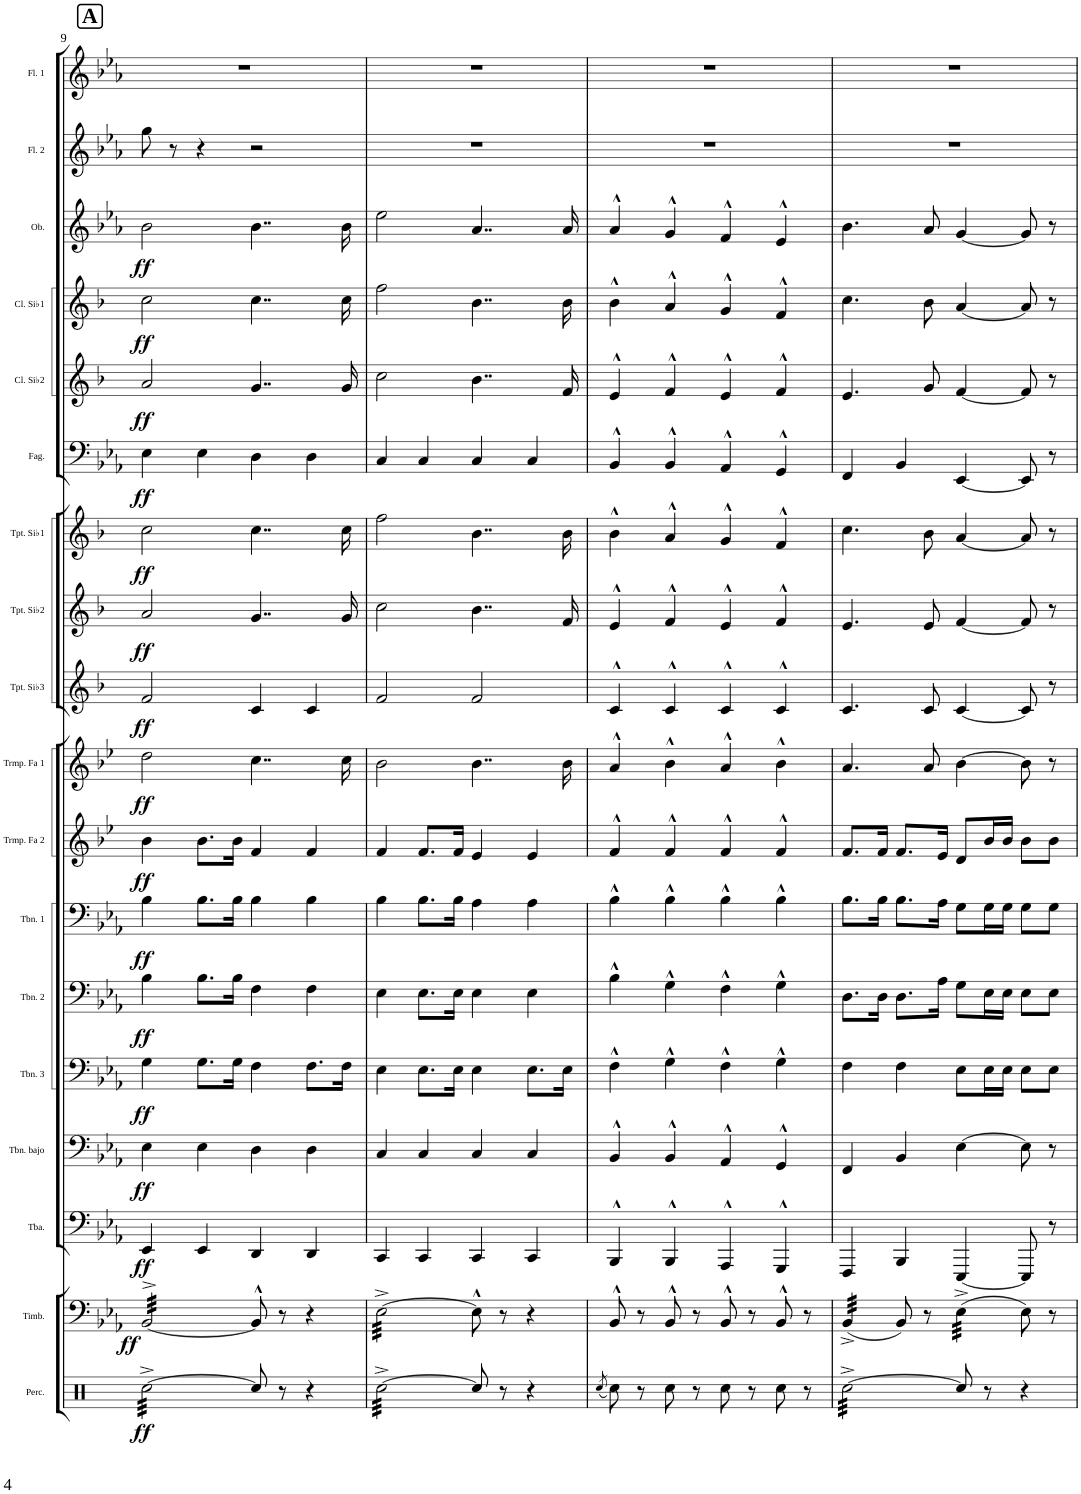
**kern	**dynam	**kern	**dynam	**kern	**dynam	**kern	**dynam	**kern	**dynam	**kern	**dynam	**kern	**dynam	**kern	**dynam	**kern	**dynam	**kern	**dynam	**kern	**dynam	**kern	**dynam	**kern	**dynam	**kern	**dynam	**kern	**dynam	**kern	**dynam	**kern	**kern
*part18	*part18	*part17	*part17	*part16	*part16	*part15	*part15	*part14	*part14	*part13	*part13	*part12	*part12	*part11	*part11	*part10	*part10	*part9	*part9	*part8	*part8	*part7	*part7	*part6	*part6	*part5	*part5	*part4	*part4	*part3	*part3	*part2	*part1
*staff18	*staff18	*staff17	*staff17	*staff16	*staff16	*staff15	*staff15	*staff14	*staff14	*staff13	*staff13	*staff12	*staff12	*staff11	*staff11	*staff10	*staff10	*staff9	*staff9	*staff8	*staff8	*staff7	*staff7	*staff6	*staff6	*staff5	*staff5	*staff4	*staff4	*staff3	*staff3	*staff2	*staff1
*I"Set de percusión	*	*I"Timbal de concierto	*	*I"Tuba	*	*I"Trombón bajo	*	*I"Trombón 3	*	*I"Trombón 2	*	*I"Trombón 1	*	*I"Trompa en Fa 2	*	*I"Trompa en Fa 1	*	*I"Trompeta en Sib3	*	*I"Trompeta en Sib2	*	*I"Trompeta en Sib1	*	*I"Fagot	*	*I"Clarinete en Sib2	*	*I"Clarinete en Sib1	*	*I"Oboe	*	*I"Flauta 2	*I"Flauta 1
*I'Perc.	*	*I'Timb.	*	*I'Tba.	*	*I'Tbn. bajo	*	*I'Tbn. 3	*	*I'Tbn. 2	*	*I'Tbn. 1	*	*I'Trmp. Fa 2	*	*I'Trmp. Fa 1	*	*I'Tpt. Sib3	*	*I'Tpt. Sib2	*	*I'Tpt. Sib1	*	*I'Fag.	*	*I'Cl. Sib2	*	*I'Cl. Sib1	*	*I'Ob.	*	*I'Fl. 2	*I'Fl. 1
!!LO:PB:g=z
*clefX	*	*clefF4	*	*clefF4	*	*clefF4	*	*clefF4	*	*clefF4	*	*clefF4	*	*clefG2	*	*clefG2	*	*clefG2	*	*clefG2	*	*clefG2	*	*clefF4	*	*clefG2	*	*clefG2	*	*clefG2	*	*clefG2	*clefG2
*	*	*	*	*	*	*	*	*	*	*	*	*	*	*Trd4c7	*	*Trd4c7	*	*Trd1c2	*	*Trd1c2	*	*Trd1c2	*	*	*	*Trd1c2	*	*Trd1c2	*	*	*	*	*
*k[]	*	*k[b-e-a-]	*	*k[b-e-a-]	*	*k[b-e-a-]	*	*k[b-e-a-]	*	*k[b-e-a-]	*	*k[b-e-a-]	*	*k[b-e-]	*	*k[b-e-]	*	*k[b-]	*	*k[b-]	*	*k[b-]	*	*k[b-e-a-]	*	*k[b-]	*	*k[b-]	*	*k[b-e-a-]	*	*k[b-e-a-]	*k[b-e-a-]
*M4/4	*	*M4/4	*	*M4/4	*	*M4/4	*	*M4/4	*	*M4/4	*	*M4/4	*	*M4/4	*	*M4/4	*	*M4/4	*	*M4/4	*	*M4/4	*	*M4/4	*	*M4/4	*	*M4/4	*	*M4/4	*	*M4/4	*M4/4
*met(c)	*	*met(c)	*	*met(c)	*	*met(c)	*	*met(c)	*	*met(c)	*	*met(c)	*	*met(c)	*	*met(c)	*	*met(c)	*	*met(c)	*	*met(c)	*	*met(c)	*	*met(c)	*	*met(c)	*	*met(c)	*	*met(c)	*met(c)
!!LO:REH:place=s1:a:B:cj:fs=14:t=A
=9	=9	=9	=9	=9	=9	=9	=9	=9	=9	=9	=9	=9	=9	=9	=9	=9	=9	=9	=9	=9	=9	=9	=9	=9	=9	=9	=9	=9	=9	=9	=9	=9	=9
!	!LO:DY:b	!	!LO:DY:b	!	!LO:DY:b	!	!LO:DY:b	!	!LO:DY:b	!	!LO:DY:b	!	!LO:DY:b	!	!LO:DY:b	!	!LO:DY:b	!	!LO:DY:b	!	!LO:DY:b	!	!LO:DY:b	!	!LO:DY:b	!	!LO:DY:b	!	!LO:DY:b	!	!LO:DY:b	!	!
*tremolo	*	*	*	*	*	*	*	*	*	*	*	*	*	*	*	*	*	*	*	*	*	*	*	*	*	*	*	*	*	*	*	*	*
*	*	*tremolo	*	*	*	*	*	*	*	*	*	*	*	*	*	*	*	*	*	*	*	*	*	*	*	*	*	*	*	*	*	*	*
[32Rcc^>\LLL	ff	[32BB-^>/LLL	ff	4EE-/	ff	4E-\	ff	4G\	ff	4B-\	ff	4B-\	ff	4b-\	ff	2dd\	ff	2f/	ff	2a/	ff	2cc\	ff	4E-\	ff	2a/	ff	2cc\	ff	2b-\	ff	8gg\	1r
32Rcc^>\	.	32BB-^>/	.	.	.	.	.	.	.	.	.	.	.	.	.	.	.	.	.	.	.	.	.	.	.	.	.	.	.	.	.	.	.
32Rcc^>\	.	32BB-^>/	.	.	.	.	.	.	.	.	.	.	.	.	.	.	.	.	.	.	.	.	.	.	.	.	.	.	.	.	.	.	.
32Rcc^>\	.	32BB-^>/	.	.	.	.	.	.	.	.	.	.	.	.	.	.	.	.	.	.	.	.	.	.	.	.	.	.	.	.	.	.	.
32Rcc^>\	.	32BB-^>/	.	.	.	.	.	.	.	.	.	.	.	.	.	.	.	.	.	.	.	.	.	.	.	.	.	.	.	.	.	8r	.
32Rcc^>\	.	32BB-^>/	.	.	.	.	.	.	.	.	.	.	.	.	.	.	.	.	.	.	.	.	.	.	.	.	.	.	.	.	.	.	.
32Rcc^>\	.	32BB-^>/	.	.	.	.	.	.	.	.	.	.	.	.	.	.	.	.	.	.	.	.	.	.	.	.	.	.	.	.	.	.	.
32Rcc^>\	.	32BB-^>/	.	.	.	.	.	.	.	.	.	.	.	.	.	.	.	.	.	.	.	.	.	.	.	.	.	.	.	.	.	.	.
32Rcc^>\	.	32BB-^>/	.	4EE-/	.	4E-\	.	8.G\L	.	8.B-\L	.	8.B-\L	.	8.b-\L	.	.	.	.	.	.	.	.	.	4E-\	.	.	.	.	.	.	.	4r	.
32Rcc^>\	.	32BB-^>/	.	.	.	.	.	.	.	.	.	.	.	.	.	.	.	.	.	.	.	.	.	.	.	.	.	.	.	.	.	.	.
32Rcc^>\	.	32BB-^>/	.	.	.	.	.	.	.	.	.	.	.	.	.	.	.	.	.	.	.	.	.	.	.	.	.	.	.	.	.	.	.
32Rcc^>\	.	32BB-^>/	.	.	.	.	.	.	.	.	.	.	.	.	.	.	.	.	.	.	.	.	.	.	.	.	.	.	.	.	.	.	.
32Rcc^>\	.	32BB-^>/	.	.	.	.	.	.	.	.	.	.	.	.	.	.	.	.	.	.	.	.	.	.	.	.	.	.	.	.	.	.	.
32Rcc^>\	.	32BB-^>/	.	.	.	.	.	.	.	.	.	.	.	.	.	.	.	.	.	.	.	.	.	.	.	.	.	.	.	.	.	.	.
32Rcc^>\	.	32BB-^>/	.	.	.	.	.	16G\Jk	.	16B-\Jk	.	16B-\Jk	.	16b-\Jk	.	.	.	.	.	.	.	.	.	.	.	.	.	.	.	.	.	.	.
32Rcc^>\JJJ	.	32BB-^>/JJJ	.	.	.	.	.	.	.	.	.	.	.	.	.	.	.	.	.	.	.	.	.	.	.	.	.	.	.	.	.	.	.
*	*	*Xtremolo	*	*	*	*	*	*	*	*	*	*	*	*	*	*	*	*	*	*	*	*	*	*	*	*	*	*	*	*	*	*	*
*Xtremolo	*	*	*	*	*	*	*	*	*	*	*	*	*	*	*	*	*	*	*	*	*	*	*	*	*	*	*	*	*	*	*	*	*
8Rcc/]	.	8BB-^^/]	.	4DD/	.	4D\	.	4F\	.	4F\	.	4B-\	.	4f/	.	4..cc\	.	4c/	.	4..g/	.	4..cc\	.	4D\	.	4..g/	.	4..cc\	.	4..b-\	.	2r	.
8r	.	8r	.	.	.	.	.	.	.	.	.	.	.	.	.	.	.	.	.	.	.	.	.	.	.	.	.	.	.	.	.	.	.
4r	.	4r	.	4DD/	.	4D\	.	8.F\L	.	4F\	.	4B-\	.	4f/	.	.	.	4c/	.	.	.	.	.	4D\	.	.	.	.	.	.	.	.	.
.	.	.	.	.	.	.	.	16F\Jk	.	.	.	.	.	.	.	16cc\	.	.	.	16g/	.	16cc\	.	.	.	16g/	.	16cc\	.	16b-\	.	.	.
=10	=10	=10	=10	=10	=10	=10	=10	=10	=10	=10	=10	=10	=10	=10	=10	=10	=10	=10	=10	=10	=10	=10	=10	=10	=10	=10	=10	=10	=10	=10	=10	=10	=10
*tremolo	*	*	*	*	*	*	*	*	*	*	*	*	*	*	*	*	*	*	*	*	*	*	*	*	*	*	*	*	*	*	*	*	*
*	*	*tremolo	*	*	*	*	*	*	*	*	*	*	*	*	*	*	*	*	*	*	*	*	*	*	*	*	*	*	*	*	*	*	*
[32Rcc^\LLL	.	[32E-^>\LLL	.	4CC/	.	4C/	.	4E-\	.	4E-\	.	4B-\	.	4f/	.	2b-\	.	2f/	.	2cc\	.	2ff\	.	4C/	.	2cc\	.	2ff\	.	2ee-\	.	1r	1r
32Rcc^\	.	32E-^>\	.	.	.	.	.	.	.	.	.	.	.	.	.	.	.	.	.	.	.	.	.	.	.	.	.	.	.	.	.	.	.
32Rcc^\	.	32E-^>\	.	.	.	.	.	.	.	.	.	.	.	.	.	.	.	.	.	.	.	.	.	.	.	.	.	.	.	.	.	.	.
32Rcc^\	.	32E-^>\	.	.	.	.	.	.	.	.	.	.	.	.	.	.	.	.	.	.	.	.	.	.	.	.	.	.	.	.	.	.	.
32Rcc^\	.	32E-^>\	.	.	.	.	.	.	.	.	.	.	.	.	.	.	.	.	.	.	.	.	.	.	.	.	.	.	.	.	.	.	.
32Rcc^\	.	32E-^>\	.	.	.	.	.	.	.	.	.	.	.	.	.	.	.	.	.	.	.	.	.	.	.	.	.	.	.	.	.	.	.
32Rcc^\	.	32E-^>\	.	.	.	.	.	.	.	.	.	.	.	.	.	.	.	.	.	.	.	.	.	.	.	.	.	.	.	.	.	.	.
32Rcc^\	.	32E-^>\	.	.	.	.	.	.	.	.	.	.	.	.	.	.	.	.	.	.	.	.	.	.	.	.	.	.	.	.	.	.	.
32Rcc^\	.	32E-^>\	.	4CC/	.	4C/	.	8.E-\L	.	8.E-\L	.	8.B-\L	.	8.f/L	.	.	.	.	.	.	.	.	.	4C/	.	.	.	.	.	.	.	.	.
32Rcc^\	.	32E-^>\	.	.	.	.	.	.	.	.	.	.	.	.	.	.	.	.	.	.	.	.	.	.	.	.	.	.	.	.	.	.	.
32Rcc^\	.	32E-^>\	.	.	.	.	.	.	.	.	.	.	.	.	.	.	.	.	.	.	.	.	.	.	.	.	.	.	.	.	.	.	.
32Rcc^\	.	32E-^>\	.	.	.	.	.	.	.	.	.	.	.	.	.	.	.	.	.	.	.	.	.	.	.	.	.	.	.	.	.	.	.
32Rcc^\	.	32E-^>\	.	.	.	.	.	.	.	.	.	.	.	.	.	.	.	.	.	.	.	.	.	.	.	.	.	.	.	.	.	.	.
32Rcc^\	.	32E-^>\	.	.	.	.	.	.	.	.	.	.	.	.	.	.	.	.	.	.	.	.	.	.	.	.	.	.	.	.	.	.	.
32Rcc^\	.	32E-^>\	.	.	.	.	.	16E-\Jk	.	16E-\Jk	.	16B-\Jk	.	16f/Jk	.	.	.	.	.	.	.	.	.	.	.	.	.	.	.	.	.	.	.
32Rcc^\JJJ	.	32E-^>\JJJ	.	.	.	.	.	.	.	.	.	.	.	.	.	.	.	.	.	.	.	.	.	.	.	.	.	.	.	.	.	.	.
*	*	*Xtremolo	*	*	*	*	*	*	*	*	*	*	*	*	*	*	*	*	*	*	*	*	*	*	*	*	*	*	*	*	*	*	*
*Xtremolo	*	*	*	*	*	*	*	*	*	*	*	*	*	*	*	*	*	*	*	*	*	*	*	*	*	*	*	*	*	*	*	*	*
8Rcc/]	.	8E-^^\]	.	4CC/	.	4C/	.	4E-\	.	4E-\	.	4A-\	.	4e-/	.	4..b-\	.	2f/	.	4..b-\	.	4..b-\	.	4C/	.	4..b-\	.	4..b-\	.	4..a-/	.	.	.
8r	.	8r	.	.	.	.	.	.	.	.	.	.	.	.	.	.	.	.	.	.	.	.	.	.	.	.	.	.	.	.	.	.	.
4r	.	4r	.	4CC/	.	4C/	.	8.E-\L	.	4E-\	.	4A-\	.	4e-/	.	.	.	.	.	.	.	.	.	4C/	.	.	.	.	.	.	.	.	.
.	.	.	.	.	.	.	.	16E-\Jk	.	.	.	.	.	.	.	16b-\	.	.	.	16f/	.	16b-\	.	.	.	16f/	.	16b-\	.	16a-/	.	.	.
=11	=11	=11	=11	=11	=11	=11	=11	=11	=11	=11	=11	=11	=11	=11	=11	=11	=11	=11	=11	=11	=11	=11	=11	=11	=11	=11	=11	=11	=11	=11	=11	=11	=11
(8qRcc/	.	.	.	.	.	.	.	.	.	.	.	.	.	.	.	.	.	.	.	.	.	.	.	.	.	.	.	.	.	.	.	.	.
8Rcc\)	.	8BB-^^/	.	4BBB-^^/	.	4BB-^^/	.	4F^^\	.	4B-^^\	.	4B-^^\	.	4f^^/	.	4a^^/	.	4c^^/	.	4e^^/	.	4b-^^\	.	4BB-^^/	.	4e^^/	.	4b-^^\	.	4a-^^/	.	1r	1r
8r	.	8r	.	.	.	.	.	.	.	.	.	.	.	.	.	.	.	.	.	.	.	.	.	.	.	.	.	.	.	.	.	.	.
8Rcc\	.	8BB-^^/	.	4BBB-^^/	.	4BB-^^/	.	4G^^\	.	4G^^\	.	4B-^^\	.	4f^^/	.	4b-^^\	.	4c^^/	.	4f^^/	.	4a^^/	.	4BB-^^/	.	4f^^/	.	4a^^/	.	4g^^/	.	.	.
8r	.	8r	.	.	.	.	.	.	.	.	.	.	.	.	.	.	.	.	.	.	.	.	.	.	.	.	.	.	.	.	.	.	.
8Rcc\	.	8BB-^^/	.	4AAA-^^/	.	4AA-^^/	.	4F^^\	.	4F^^\	.	4B-^^\	.	4f^^/	.	4a^^/	.	4c^^/	.	4e^^/	.	4g^^/	.	4AA-^^/	.	4e^^/	.	4g^^/	.	4f^^/	.	.	.
8r	.	8r	.	.	.	.	.	.	.	.	.	.	.	.	.	.	.	.	.	.	.	.	.	.	.	.	.	.	.	.	.	.	.
8Rcc\	.	8BB-^^/	.	4GGG^^/	.	4GG^^/	.	4G^^\	.	4G^^\	.	4B-^^\	.	4f^^/	.	4b-^^\	.	4c^^/	.	4f^^/	.	4f^^/	.	4GG^^/	.	4f^^/	.	4f^^/	.	4e-^^/	.	.	.
8r	.	8r	.	.	.	.	.	.	.	.	.	.	.	.	.	.	.	.	.	.	.	.	.	.	.	.	.	.	.	.	.	.	.
=12	=12	=12	=12	=12	=12	=12	=12	=12	=12	=12	=12	=12	=12	=12	=12	=12	=12	=12	=12	=12	=12	=12	=12	=12	=12	=12	=12	=12	=12	=12	=12	=12	=12
*tremolo	*	*	*	*	*	*	*	*	*	*	*	*	*	*	*	*	*	*	*	*	*	*	*	*	*	*	*	*	*	*	*	*	*
*	*	*tremolo	*	*	*	*	*	*	*	*	*	*	*	*	*	*	*	*	*	*	*	*	*	*	*	*	*	*	*	*	*	*	*
[32Rcc^\LLL	.	(32BB-^/LLL	.	4FFF/	.	4FF/	.	4F\	.	8.D\L	.	8.B-\L	.	8.f/L	.	4.a/	.	4.c/	.	4.e/	.	4.cc\	.	4FF/	.	4.e/	.	4.cc\	.	4.b-\	.	1r	1r
32Rcc^\	.	(32BB-^/	.	.	.	.	.	.	.	.	.	.	.	.	.	.	.	.	.	.	.	.	.	.	.	.	.	.	.	.	.	.	.
32Rcc^\	.	(32BB-^/	.	.	.	.	.	.	.	.	.	.	.	.	.	.	.	.	.	.	.	.	.	.	.	.	.	.	.	.	.	.	.
32Rcc^\	.	(32BB-^/	.	.	.	.	.	.	.	.	.	.	.	.	.	.	.	.	.	.	.	.	.	.	.	.	.	.	.	.	.	.	.
32Rcc^\	.	(32BB-^/	.	.	.	.	.	.	.	.	.	.	.	.	.	.	.	.	.	.	.	.	.	.	.	.	.	.	.	.	.	.	.
32Rcc^\	.	(32BB-^/	.	.	.	.	.	.	.	.	.	.	.	.	.	.	.	.	.	.	.	.	.	.	.	.	.	.	.	.	.	.	.
32Rcc^\	.	(32BB-^/	.	.	.	.	.	.	.	16D\Jk	.	16B-\Jk	.	16f/Jk	.	.	.	.	.	.	.	.	.	.	.	.	.	.	.	.	.	.	.
32Rcc^\	.	(32BB-^/JJJ	.	.	.	.	.	.	.	.	.	.	.	.	.	.	.	.	.	.	.	.	.	.	.	.	.	.	.	.	.	.	.
*	*	*Xtremolo	*	*	*	*	*	*	*	*	*	*	*	*	*	*	*	*	*	*	*	*	*	*	*	*	*	*	*	*	*	*	*
32Rcc^\	.	8BB-/)	.	4BBB-/	.	4BB-/	.	4F\	.	8.D\L	.	8.B-\L	.	8.f/L	.	.	.	.	.	.	.	.	.	4BB-/	.	.	.	.	.	.	.	.	.
32Rcc^\	.	.	.	.	.	.	.	.	.	.	.	.	.	.	.	.	.	.	.	.	.	.	.	.	.	.	.	.	.	.	.	.	.
32Rcc^\	.	.	.	.	.	.	.	.	.	.	.	.	.	.	.	.	.	.	.	.	.	.	.	.	.	.	.	.	.	.	.	.	.
32Rcc^\	.	.	.	.	.	.	.	.	.	.	.	.	.	.	.	.	.	.	.	.	.	.	.	.	.	.	.	.	.	.	.	.	.
32Rcc^\	.	8r	.	.	.	.	.	.	.	.	.	.	.	.	.	8a/	.	8c/	.	8e/	.	8b-\	.	.	.	8g/	.	8b-\	.	8a-/	.	.	.
32Rcc^\	.	.	.	.	.	.	.	.	.	.	.	.	.	.	.	.	.	.	.	.	.	.	.	.	.	.	.	.	.	.	.	.	.
32Rcc^\	.	.	.	.	.	.	.	.	.	16A-\Jk	.	16A-\Jk	.	16e-/Jk	.	.	.	.	.	.	.	.	.	.	.	.	.	.	.	.	.	.	.
32Rcc^\JJJ	.	.	.	.	.	.	.	.	.	.	.	.	.	.	.	.	.	.	.	.	.	.	.	.	.	.	.	.	.	.	.	.	.
*Xtremolo	*	*	*	*	*	*	*	*	*	*	*	*	*	*	*	*	*	*	*	*	*	*	*	*	*	*	*	*	*	*	*	*	*
*	*	*tremolo	*	*	*	*	*	*	*	*	*	*	*	*	*	*	*	*	*	*	*	*	*	*	*	*	*	*	*	*	*	*	*
8Rcc/]	.	(32E-^\LLL	.	[4EEE-/	.	[4E-\	.	8E-\L	.	8G\L	.	8G\L	.	8d/L	.	[4b-\	.	[4c/	.	[4f/	.	[4a/	.	[4EE-/	.	[4f/	.	[4a/	.	[4g/	.	.	.
.	.	(32E-^\	.	.	.	.	.	.	.	.	.	.	.	.	.	.	.	.	.	.	.	.	.	.	.	.	.	.	.	.	.	.	.
.	.	(32E-^\	.	.	.	.	.	.	.	.	.	.	.	.	.	.	.	.	.	.	.	.	.	.	.	.	.	.	.	.	.	.	.
.	.	(32E-^\	.	.	.	.	.	.	.	.	.	.	.	.	.	.	.	.	.	.	.	.	.	.	.	.	.	.	.	.	.	.	.
8r	.	(32E-^\	.	.	.	.	.	16E-\L	.	16E-\L	.	16G\L	.	16b-/L	.	.	.	.	.	.	.	.	.	.	.	.	.	.	.	.	.	.	.
.	.	(32E-^\	.	.	.	.	.	.	.	.	.	.	.	.	.	.	.	.	.	.	.	.	.	.	.	.	.	.	.	.	.	.	.
.	.	(32E-^\	.	.	.	.	.	16E-\JJ	.	16E-\JJ	.	16G\JJ	.	16b-/JJ	.	.	.	.	.	.	.	.	.	.	.	.	.	.	.	.	.	.	.
.	.	(32E-^\JJJ	.	.	.	.	.	.	.	.	.	.	.	.	.	.	.	.	.	.	.	.	.	.	.	.	.	.	.	.	.	.	.
*	*	*Xtremolo	*	*	*	*	*	*	*	*	*	*	*	*	*	*	*	*	*	*	*	*	*	*	*	*	*	*	*	*	*	*	*
4r	.	8E-\)	.	8EEE-/]	.	8E-\]	.	8E-\L	.	8E-\L	.	8G\L	.	8b-\L	.	8b-\]	.	8c/]	.	8f/]	.	8a/]	.	8EE-/]	.	8f/]	.	8a/]	.	8g/]	.	.	.
.	.	8r	.	8r	.	8r	.	8E-\J	.	8E-\J	.	8G\J	.	8b-\J	.	8r	.	8r	.	8r	.	8r	.	8r	.	8r	.	8r	.	8r	.	.	.
=	=	=	=	=	=	=	=	=	=	=	=	=	=	=	=	=	=	=	=	=	=	=	=	=	=	=	=	=	=	=	=	=	=
*-	*-	*-	*-	*-	*-	*-	*-	*-	*-	*-	*-	*-	*-	*-	*-	*-	*-	*-	*-	*-	*-	*-	*-	*-	*-	*-	*-	*-	*-	*-	*-	*-	*-
